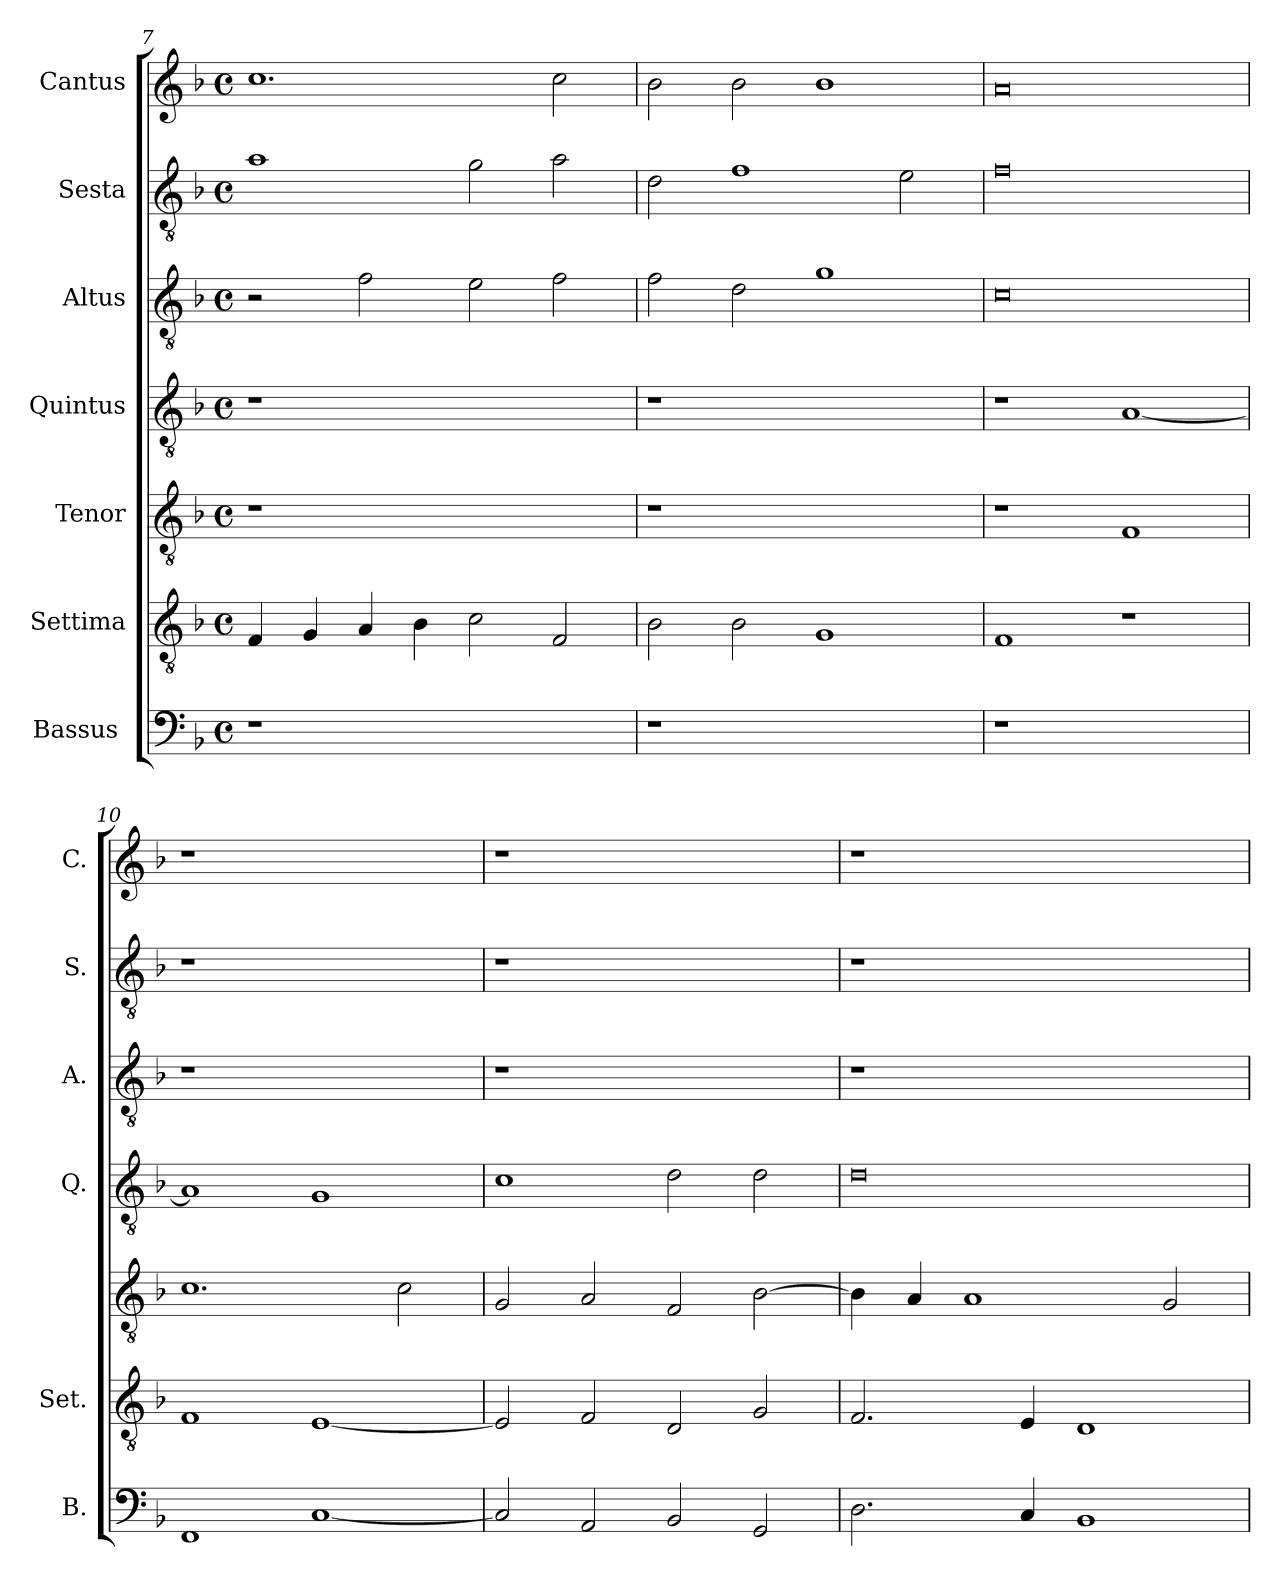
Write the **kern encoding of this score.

**kern	**kern	**kern	**kern	**kern	**kern	**kern
*part7	*part6	*part5	*part4	*part3	*part2	*part1
*staff7	*staff6	*staff5	*staff4	*staff3	*staff2	*staff1
*I"Bassus 	*I"Settima	*I"Tenor	*I"Quintus	*I"Altus	*I"Sesta	*I"Cantus
*I'B.	*I'Set.	*	*I'Q.	*I'A.	*I'S.	*I'C.
*clefF4	*clefGv2	*clefGv2	*clefGv2	*clefGv2	*clefGv2	*clefG2
*k[b-]	*k[b-]	*k[b-]	*k[b-]	*k[b-]	*k[b-]	*k[b-]
*F:	*F:	*F:	*F:	*F:	*F:	*F:
*M4/4	*M4/4	*M4/4	*M4/4	*M4/4	*M4/4	*M4/4
*met(c)	*met(c)	*met(c)	*met(c)	*met(c)	*met(c)	*met(c)
=7	=7	=7	=7	=7	=7	=7
1r	4F/	1r	1r	2r	1a	1.cc
.	4G/	.	.	.	.	.
.	4A/	.	.	2f\	.	.
.	4B-\	.	.	.	.	.
1ryy	2c\	1ryy	1ryy	2e\	2g\	.
.	2F/	.	.	2f\	2a\	2cc\
!!LO:LB:g=z
=8	=8	=8	=8	=8	=8	=8
1r	2B-\	1r	1r	2f\	2d\	2b-\
.	2B-\	.	.	2d\	1f	2b-\
1ryy	1G	1ryy	1ryy	1g	.	1b-
.	.	.	.	.	2e\	.
=9	=9	=9	=9	=9	=9	=9
1r	1F	1r	1r	0c	0f	0a
1ryy	1r	1F	[1A	.	.	.
=10	=10	=10	=10	=10	=10	=10
1FF	1F	1.c	1A]	1r	1r	1r
[1C	[1E	.	1G	1ryy	1ryy	1ryy
.	.	2c\	.	.	.	.
=11	=11	=11	=11	=11	=11	=11
2C/]	2E/]	2G/	1c	1r	1r	1r
2AA/	2F/	2A/	.	.	.	.
2BB-/	2D/	2F/	2d\	1ryy	1ryy	1ryy
2GG/	2G/	[2B-\	2d\	.	.	.
=12	=12	=12	=12	=12	=12	=12
2.D\	2.F/	4B-\]	0d	1r	1r	1r
.	.	4A/	.	.	.	.
.	.	1A	.	.	.	.
4C/	4E/	.	.	.	.	.
1BB-	1D	.	.	1ryy	1ryy	1ryy
.	.	2G/	.	.	.	.
=	=	=	=	=	=	=
*-	*-	*-	*-	*-	*-	*-
